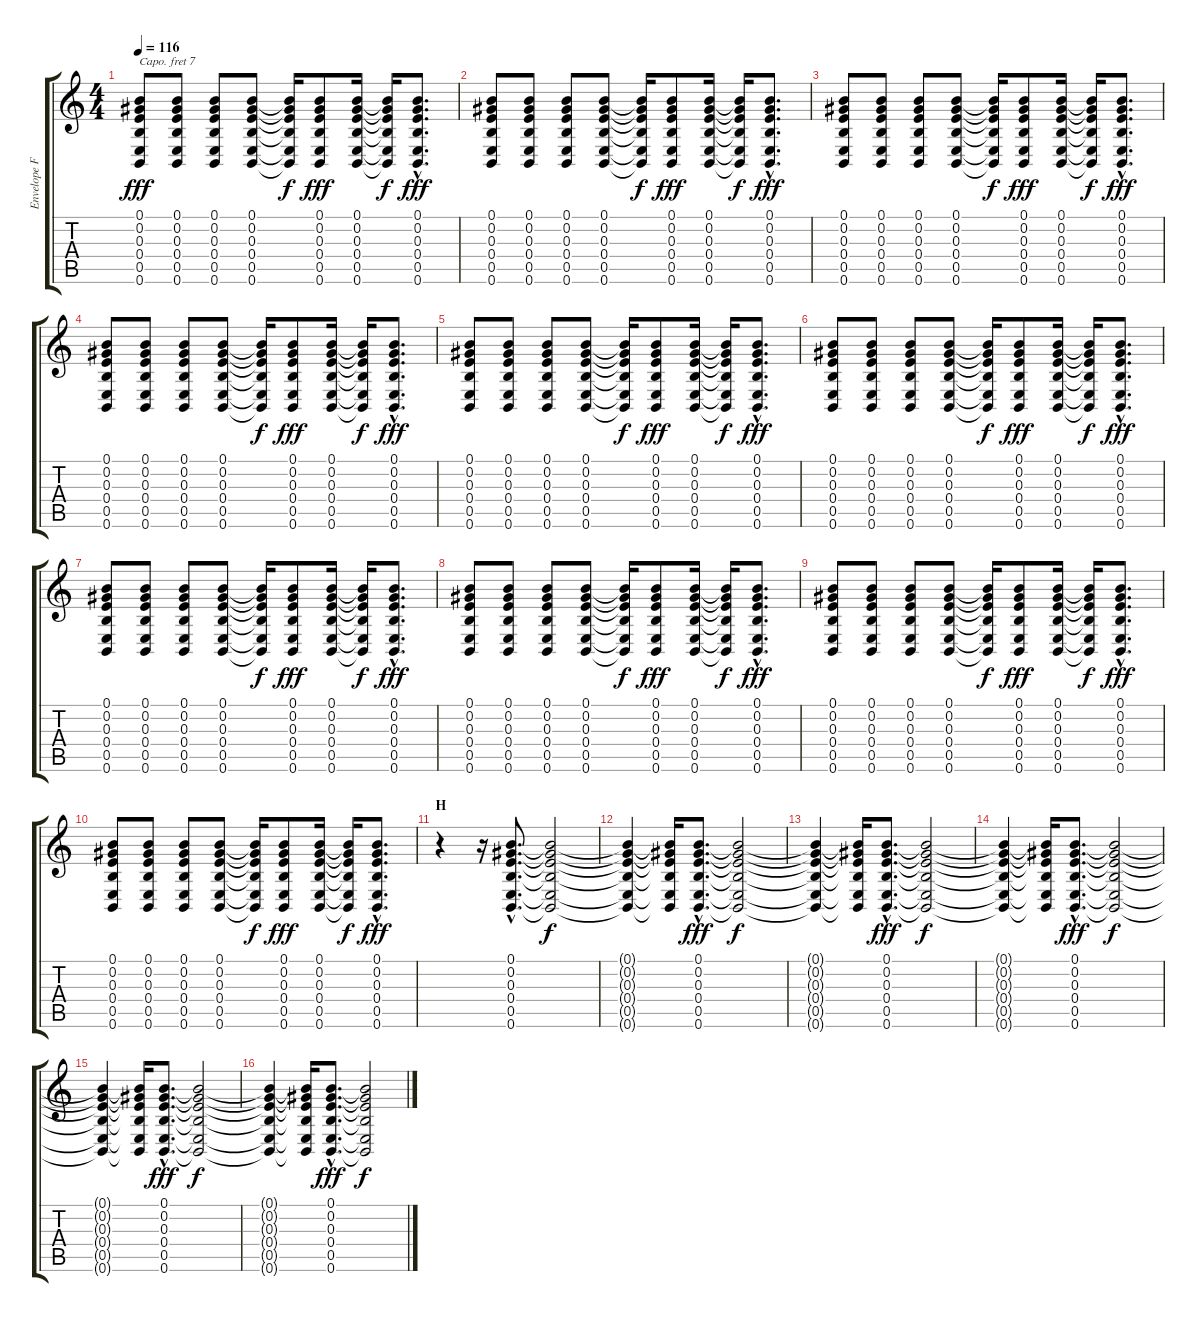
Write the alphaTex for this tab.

\track ("Envelope Follower" "Envelope F") {instrument pad3polysynth}
\staff {score tabs}
\capo 7
\tuning (E4 Db4 A3 E3 A2 E2) {hide}
\ts (4 4)
\tempo 116
\clef g2
\ks c
(0.1 0.2 0.3 0.4 0.5 0.6).8{dy fff} (0.1 0.2 0.3 0.4 0.5 0.6).8 (0.1 0.2 0.3 0.4 0.5 0.6).8 (0.1 0.2 0.3 0.4 0.5 0.6).8 (0.1{t} 0.2{t} 0.3{t} 0.4{t} 0.5{t} 0.6{t}).16{dy f} (0.1 0.2 0.3 0.4 0.5 0.6).8{dy fff} (0.1 0.2 0.3 0.4 0.5 0.6).16 (0.1{t} 0.2{t} 0.3{t} 0.4{t} 0.5{t} 0.6{t}).16{dy f} (0.1{hac} 0.2{hac} 0.3{hac} 0.4{hac} 0.5{hac} 0.6{hac}).8{d dy fff} |
(0.1 0.2 0.3 0.4 0.5 0.6).8 (0.1 0.2 0.3 0.4 0.5 0.6).8 (0.1 0.2 0.3 0.4 0.5 0.6).8 (0.1 0.2 0.3 0.4 0.5 0.6).8 (0.1{t} 0.2{t} 0.3{t} 0.4{t} 0.5{t} 0.6{t}).16{dy f} (0.1 0.2 0.3 0.4 0.5 0.6).8{dy fff} (0.1 0.2 0.3 0.4 0.5 0.6).16 (0.1{t} 0.2{t} 0.3{t} 0.4{t} 0.5{t} 0.6{t}).16{dy f} (0.1{hac} 0.2{hac} 0.3{hac} 0.4{hac} 0.5{hac} 0.6{hac}).8{d dy fff} |
(0.1 0.2 0.3 0.4 0.5 0.6).8 (0.1 0.2 0.3 0.4 0.5 0.6).8 (0.1 0.2 0.3 0.4 0.5 0.6).8 (0.1 0.2 0.3 0.4 0.5 0.6).8 (0.1{t} 0.2{t} 0.3{t} 0.4{t} 0.5{t} 0.6{t}).16{dy f} (0.1 0.2 0.3 0.4 0.5 0.6).8{dy fff} (0.1 0.2 0.3 0.4 0.5 0.6).16 (0.1{t} 0.2{t} 0.3{t} 0.4{t} 0.5{t} 0.6{t}).16{dy f} (0.1{hac} 0.2{hac} 0.3{hac} 0.4{hac} 0.5{hac} 0.6{hac}).8{d dy fff} |
(0.1 0.2 0.3 0.4 0.5 0.6).8 (0.1 0.2 0.3 0.4 0.5 0.6).8 (0.1 0.2 0.3 0.4 0.5 0.6).8 (0.1 0.2 0.3 0.4 0.5 0.6).8 (0.1{t} 0.2{t} 0.3{t} 0.4{t} 0.5{t} 0.6{t}).16{dy f} (0.1 0.2 0.3 0.4 0.5 0.6).8{dy fff} (0.1 0.2 0.3 0.4 0.5 0.6).16 (0.1{t} 0.2{t} 0.3{t} 0.4{t} 0.5{t} 0.6{t}).16{dy f} (0.1{hac} 0.2{hac} 0.3{hac} 0.4{hac} 0.5{hac} 0.6{hac}).8{d dy fff} |
(0.1 0.2 0.3 0.4 0.5 0.6).8 (0.1 0.2 0.3 0.4 0.5 0.6).8 (0.1 0.2 0.3 0.4 0.5 0.6).8 (0.1 0.2 0.3 0.4 0.5 0.6).8 (0.1{t} 0.2{t} 0.3{t} 0.4{t} 0.5{t} 0.6{t}).16{dy f} (0.1 0.2 0.3 0.4 0.5 0.6).8{dy fff} (0.1 0.2 0.3 0.4 0.5 0.6).16 (0.1{t} 0.2{t} 0.3{t} 0.4{t} 0.5{t} 0.6{t}).16{dy f} (0.1{hac} 0.2{hac} 0.3{hac} 0.4{hac} 0.5{hac} 0.6{hac}).8{d dy fff} |
(0.1 0.2 0.3 0.4 0.5 0.6).8 (0.1 0.2 0.3 0.4 0.5 0.6).8 (0.1 0.2 0.3 0.4 0.5 0.6).8 (0.1 0.2 0.3 0.4 0.5 0.6).8 (0.1{t} 0.2{t} 0.3{t} 0.4{t} 0.5{t} 0.6{t}).16{dy f} (0.1 0.2 0.3 0.4 0.5 0.6).8{dy fff} (0.1 0.2 0.3 0.4 0.5 0.6).16 (0.1{t} 0.2{t} 0.3{t} 0.4{t} 0.5{t} 0.6{t}).16{dy f} (0.1{hac} 0.2{hac} 0.3{hac} 0.4{hac} 0.5{hac} 0.6{hac}).8{d dy fff} |
(0.1 0.2 0.3 0.4 0.5 0.6).8 (0.1 0.2 0.3 0.4 0.5 0.6).8 (0.1 0.2 0.3 0.4 0.5 0.6).8 (0.1 0.2 0.3 0.4 0.5 0.6).8 (0.1{t} 0.2{t} 0.3{t} 0.4{t} 0.5{t} 0.6{t}).16{dy f} (0.1 0.2 0.3 0.4 0.5 0.6).8{dy fff} (0.1 0.2 0.3 0.4 0.5 0.6).16 (0.1{t} 0.2{t} 0.3{t} 0.4{t} 0.5{t} 0.6{t}).16{dy f} (0.1{hac} 0.2{hac} 0.3{hac} 0.4{hac} 0.5{hac} 0.6{hac}).8{d dy fff} |
(0.1 0.2 0.3 0.4 0.5 0.6).8 (0.1 0.2 0.3 0.4 0.5 0.6).8 (0.1 0.2 0.3 0.4 0.5 0.6).8 (0.1 0.2 0.3 0.4 0.5 0.6).8 (0.1{t} 0.2{t} 0.3{t} 0.4{t} 0.5{t} 0.6{t}).16{dy f} (0.1 0.2 0.3 0.4 0.5 0.6).8{dy fff} (0.1 0.2 0.3 0.4 0.5 0.6).16 (0.1{t} 0.2{t} 0.3{t} 0.4{t} 0.5{t} 0.6{t}).16{dy f} (0.1{hac} 0.2{hac} 0.3{hac} 0.4{hac} 0.5{hac} 0.6{hac}).8{d dy fff} |
(0.1 0.2 0.3 0.4 0.5 0.6).8 (0.1 0.2 0.3 0.4 0.5 0.6).8 (0.1 0.2 0.3 0.4 0.5 0.6).8 (0.1 0.2 0.3 0.4 0.5 0.6).8 (0.1{t} 0.2{t} 0.3{t} 0.4{t} 0.5{t} 0.6{t}).16{dy f} (0.1 0.2 0.3 0.4 0.5 0.6).8{dy fff} (0.1 0.2 0.3 0.4 0.5 0.6).16 (0.1{t} 0.2{t} 0.3{t} 0.4{t} 0.5{t} 0.6{t}).16{dy f} (0.1{hac} 0.2{hac} 0.3{hac} 0.4{hac} 0.5{hac} 0.6{hac}).8{d dy fff} |
(0.1 0.2 0.3 0.4 0.5 0.6).8 (0.1 0.2 0.3 0.4 0.5 0.6).8 (0.1 0.2 0.3 0.4 0.5 0.6).8 (0.1 0.2 0.3 0.4 0.5 0.6).8 (0.1{t} 0.2{t} 0.3{t} 0.4{t} 0.5{t} 0.6{t}).16{dy f} (0.1 0.2 0.3 0.4 0.5 0.6).8{dy fff} (0.1 0.2 0.3 0.4 0.5 0.6).16 (0.1{t} 0.2{t} 0.3{t} 0.4{t} 0.5{t} 0.6{t}).16{dy f} (0.1{hac} 0.2{hac} 0.3{hac} 0.4{hac} 0.5{hac} 0.6{hac}).8{d dy fff} |
\section ("" "H")
r.4 r.16 (0.1{hac} 0.2{hac} 0.3{hac} 0.4{hac} 0.5{hac} 0.6{hac}).8{d} (0.1{t} 0.2{t} 0.3{t} 0.4{t} 0.5{t} 0.6{t}).2{dy f} |
(0.1{t} 0.2{t} 0.3{t} 0.4{t} 0.5{t} 0.6{t}).4 (0.1{t} 0.2{t} 0.3{t} 0.4{t} 0.5{t} 0.6{t}).16 (0.1{hac} 0.2{hac} 0.3{hac} 0.4{hac} 0.5{hac} 0.6{hac}).8{d dy fff} (0.1{t} 0.2{t} 0.3{t} 0.4{t} 0.5{t} 0.6{t}).2{dy f} |
(0.1{t} 0.2{t} 0.3{t} 0.4{t} 0.5{t} 0.6{t}).4 (0.1{t} 0.2{t} 0.3{t} 0.4{t} 0.5{t} 0.6{t}).16 (0.1{hac} 0.2{hac} 0.3{hac} 0.4{hac} 0.5{hac} 0.6{hac}).8{d dy fff} (0.1{t} 0.2{t} 0.3{t} 0.4{t} 0.5{t} 0.6{t}).2{dy f} |
(0.1{t} 0.2{t} 0.3{t} 0.4{t} 0.5{t} 0.6{t}).4 (0.1{t} 0.2{t} 0.3{t} 0.4{t} 0.5{t} 0.6{t}).16 (0.1{hac} 0.2{hac} 0.3{hac} 0.4{hac} 0.5{hac} 0.6{hac}).8{d dy fff} (0.1{t} 0.2{t} 0.3{t} 0.4{t} 0.5{t} 0.6{t}).2{dy f} |
(0.1{t} 0.2{t} 0.3{t} 0.4{t} 0.5{t} 0.6{t}).4 (0.1{t} 0.2{t} 0.3{t} 0.4{t} 0.5{t} 0.6{t}).16 (0.1{hac} 0.2{hac} 0.3{hac} 0.4{hac} 0.5{hac} 0.6{hac}).8{d dy fff} (0.1{t} 0.2{t} 0.3{t} 0.4{t} 0.5{t} 0.6{t}).2{dy f} |
(0.1{t} 0.2{t} 0.3{t} 0.4{t} 0.5{t} 0.6{t}).4 (0.1{t} 0.2{t} 0.3{t} 0.4{t} 0.5{t} 0.6{t}).16 (0.1{hac} 0.2{hac} 0.3{hac} 0.4{hac} 0.5{hac} 0.6{hac}).8{d dy fff} (0.1{t} 0.2{t} 0.3{t} 0.4{t} 0.5{t} 0.6{t}).2{dy f}
